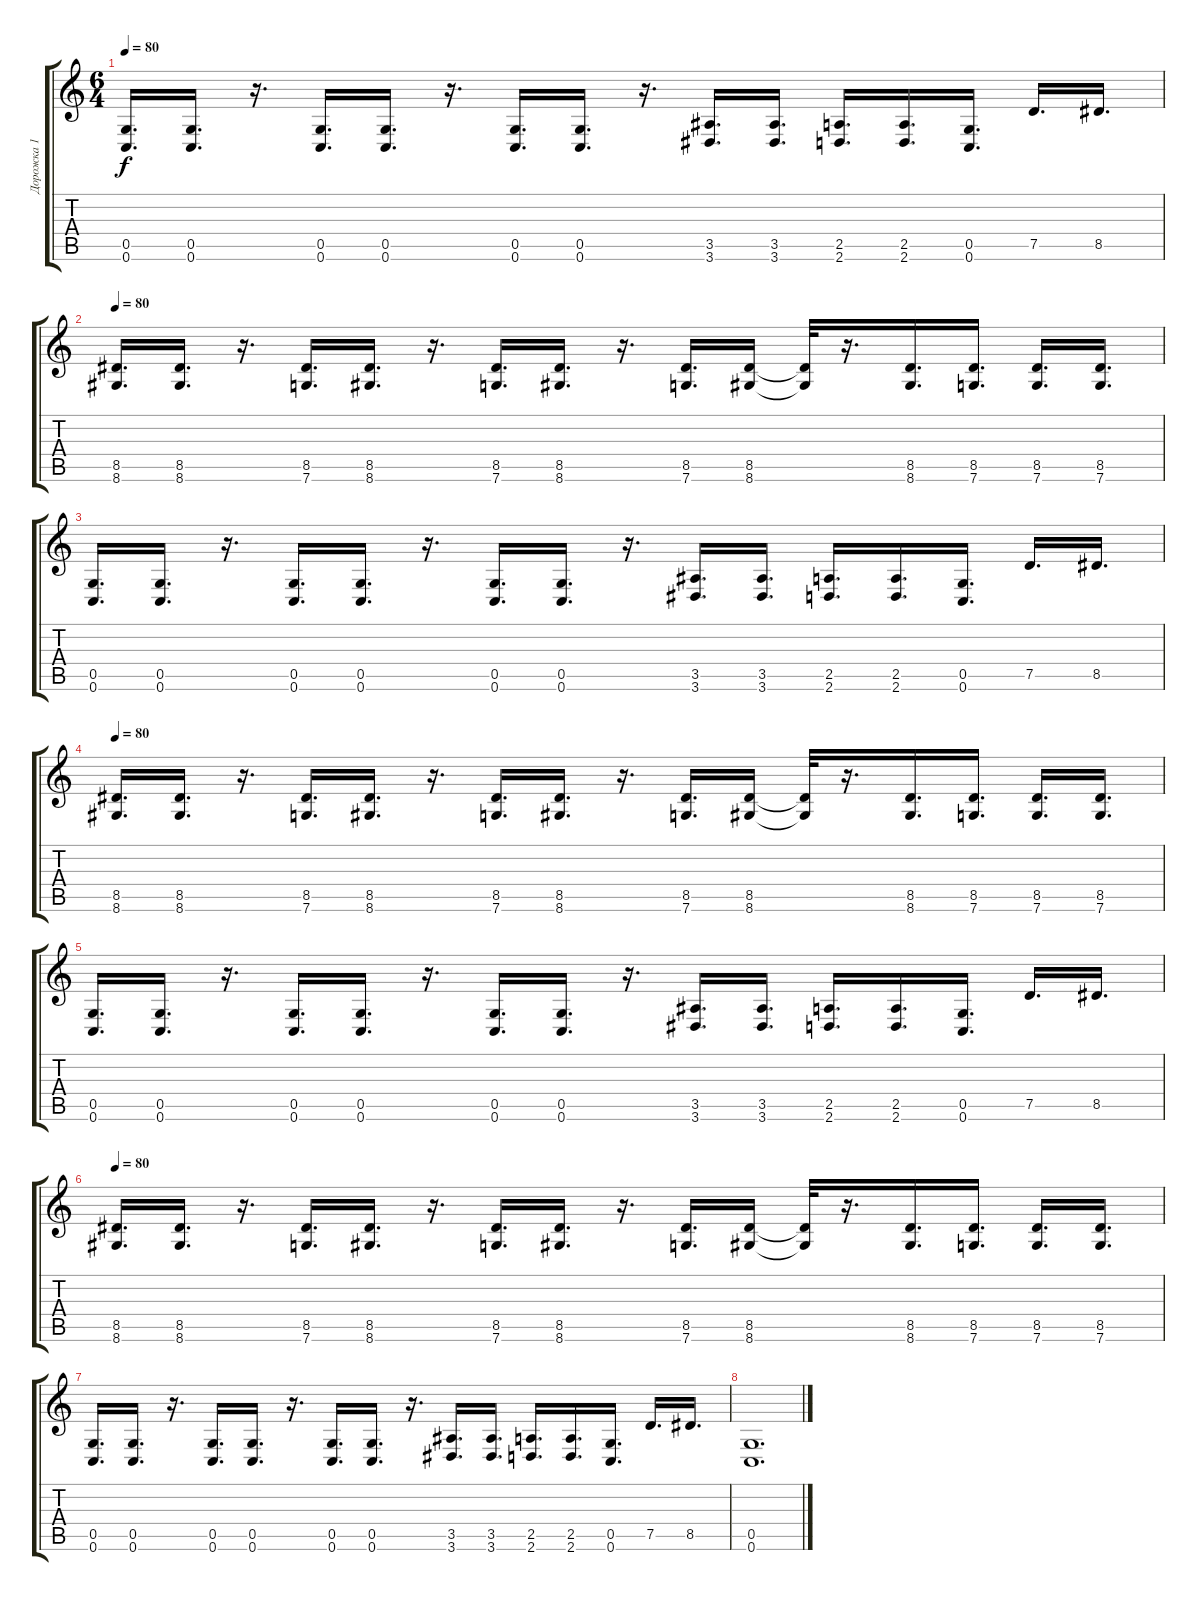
\track ("Дорожка 1" "Дорожка 1") {instrument overdrivenguitar}
\staff {score tabs}
\tuning (D4 A3 F3 C3 G2 C2) {hide}
\ts (6 4)
\tempo 80
\clef g2
\ks c
(0.5 0.6).16{d dy f} (0.5 0.6).16{d} r.16{d} (0.5 0.6).16{d} (0.5 0.6).16{d} r.16{d} (0.5 0.6).16{d} (0.5 0.6).16{d} r.16{d} (3.5 3.6).16{d} (3.5 3.6).16{d} (2.5 2.6).16{d} (2.5 2.6).16{d} (0.5 0.6).16{d} 7.5.16{d} 8.5.16{d} |
\tempo 80
(8.5 8.6).16{d balance 0} (8.5 8.6).16{d} r.16{d} (8.5 7.6).16{d} (8.5 8.6).16{d} r.16{d} (8.5 7.6).16{d} (8.5 8.6).16{d} r.16{d} (8.5 7.6).16{d} (8.5 8.6).16 (8.5{t} 8.6{t}).32 r.16{d} (8.5 8.6).16{d} (8.5 7.6).16{d} (8.5 7.6).16{d} (8.5 7.6).16{d} |
(0.5 0.6).16{d} (0.5 0.6).16{d} r.16{d} (0.5 0.6).16{d} (0.5 0.6).16{d} r.16{d} (0.5 0.6).16{d} (0.5 0.6).16{d} r.16{d} (3.5 3.6).16{d} (3.5 3.6).16{d} (2.5 2.6).16{d} (2.5 2.6).16{d} (0.5 0.6).16{d} 7.5.16{d} 8.5.16{d} |
\tempo 80
(8.5 8.6).16{d balance 0} (8.5 8.6).16{d} r.16{d} (8.5 7.6).16{d} (8.5 8.6).16{d} r.16{d} (8.5 7.6).16{d} (8.5 8.6).16{d} r.16{d} (8.5 7.6).16{d} (8.5 8.6).16 (8.5{t} 8.6{t}).32 r.16{d} (8.5 8.6).16{d} (8.5 7.6).16{d} (8.5 7.6).16{d} (8.5 7.6).16{d} |
(0.5 0.6).16{d} (0.5 0.6).16{d} r.16{d} (0.5 0.6).16{d} (0.5 0.6).16{d} r.16{d} (0.5 0.6).16{d} (0.5 0.6).16{d} r.16{d} (3.5 3.6).16{d} (3.5 3.6).16{d} (2.5 2.6).16{d} (2.5 2.6).16{d} (0.5 0.6).16{d} 7.5.16{d} 8.5.16{d} |
\tempo 80
(8.5 8.6).16{d balance 0} (8.5 8.6).16{d} r.16{d} (8.5 7.6).16{d} (8.5 8.6).16{d} r.16{d} (8.5 7.6).16{d} (8.5 8.6).16{d} r.16{d} (8.5 7.6).16{d} (8.5 8.6).16 (8.5{t} 8.6{t}).32 r.16{d} (8.5 8.6).16{d} (8.5 7.6).16{d} (8.5 7.6).16{d} (8.5 7.6).16{d} |
(0.5 0.6).16{d} (0.5 0.6).16{d} r.16{d} (0.5 0.6).16{d} (0.5 0.6).16{d} r.16{d} (0.5 0.6).16{d} (0.5 0.6).16{d} r.16{d} (3.5 3.6).16{d} (3.5 3.6).16{d} (2.5 2.6).16{d} (2.5 2.6).16{d} (0.5 0.6).16{d} 7.5.16{d} 8.5.16{d} |
(0.5 0.6).1{d}
